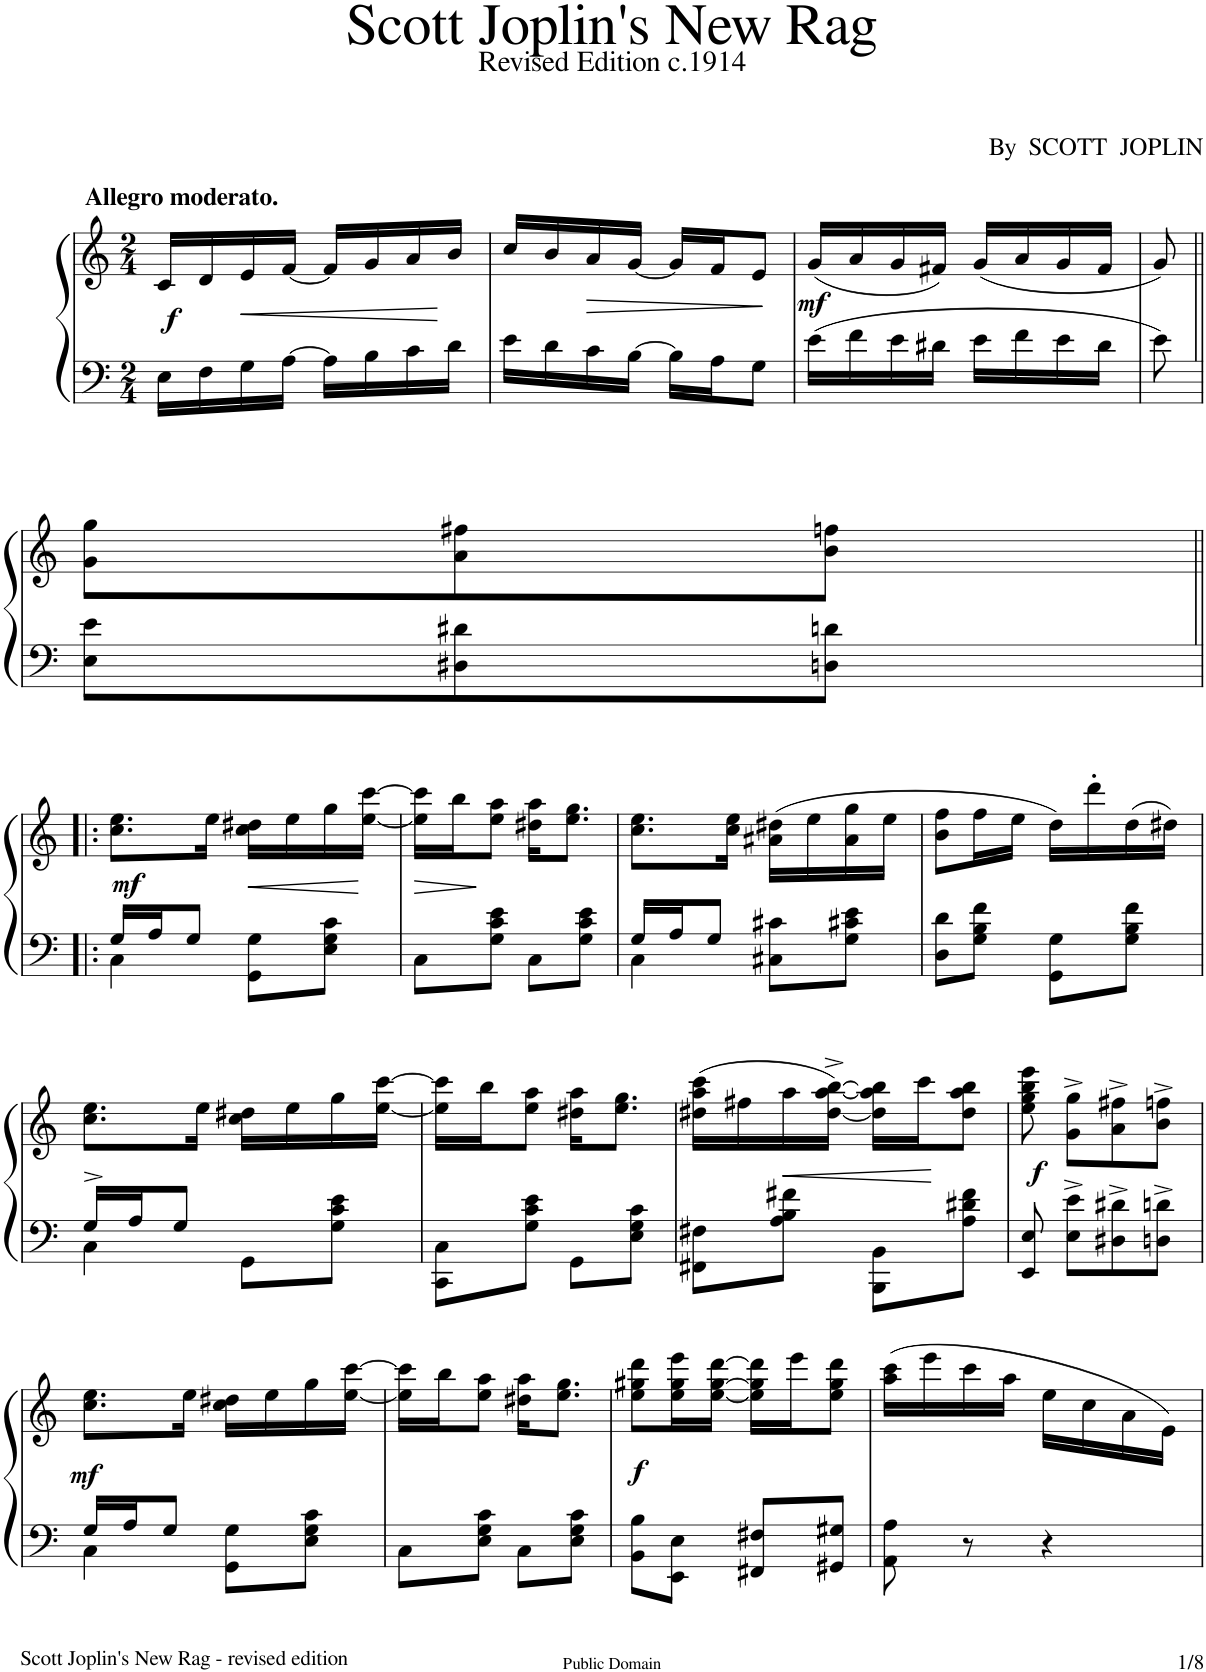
**kern	**kern	**dynam
*part1	*part1	*part1
*staff2	*staff1	*staff1/2
*I"Piano	*	*
*I'Pno.	*	*
*clefF4	*clefG2	*
*k[]	*k[]	*
*M2/4	*M2/4	*
=1	=1	=1
!	!LO:TX:a:B:t=Allegro moderato.	!
!	!	!LO:DY:b
16E\LL	16c/LL	f
16F\	16d/	.
!	!	!LO:HP:b
16G\	16e/	<
[16A\JJ	[16f/JJ	.
16A\LL]	16f/LL]	.
16B\	16g/	.
16c\	16a/	.
16d\JJ	16b/JJ	[
=2	=2	=2
16e\LL	16cc/LL	.
16d\	16b/	.
!	!	!LO:HP:b
16c\	16a/	>
[16B\JJ	[16g/JJ	.
16B\LL]	16g/LL]	.
16A\J	16f/J	.
8G\J	8e/J	.
.	.	]
=3	=3	=3
!	!	!LO:DY:b
16e\LL	(16g/LL	mf
16f\	16a/	.
16e\	16g/	.
16d#X\JJ	16f#X/JJ)	.
16e\LL	(16g/LL	.
16f\	16a/	.
16e\	16g/	.
16d#\JJ	16f#/JJ	.
=4	=4	=4
8e\	8g/)	.
!!LO:LB:g=z
=5||	=5||	=5||
8E\ 8e\L	8g\ 8gg\L	.
8D#X\ 8d#X\	8a\ 8ff#X\	.
8Dn\ 8dn\J	8b\ 8ffn\J	.
!!LO:LB:g=z
=6!|:	=6!|:	=6!|:
*^	*	*
!	!	!	!LO:DY:b
16G/LL	4C\	8.cc\ 8.ee\L	mf
16A/J	.	.	.
8G/J	.	.	.
.	.	16ee\Jk	.
!	!	!	!LO:HP:b
8GG\ 8G\L	4ryy	16cc\ 16dd#X\LL	<
.	.	16ee\	.
8E\ 8G\ 8c\J	.	16gg\	.
.	.	[16ee\ [16ccc\JJ	.
*v	*v	*	*
.	.	[
=7	=7	=7
!	!	!LO:HP:b
8C\L	16ee\] 16ccc\]LL	>
.	16bb\J	.
8G\ 8c\ 8e\J	8ee\ 8aa\J	.
8C\L	16dd#X\ 16aa\KL	]
.	8.ee\ 8.gg\J	.
8G\ 8c\ 8e\J	.	.
=8	=8	=8
*^	*	*
16G/LL	4C\	8.cc\ 8.ee\L	.
16A/J	.	.	.
8G/J	.	.	.
.	.	16cc\ 16ee\Jk	.
8C#X\ 8c#X\L	4ryy	(16a#X\ 16dd#X\LL	.
.	.	16ee\	.
8G\ 8c#X\ 8e\J	.	16a#\ 16gg\	.
.	.	16ee\JJ	.
*v	*v	*	*
=9	=9	=9
8D\ 8d\L	8b\ 8ff\L	.
8G\ 8B\ 8f\J	16ff\L	.
.	16ee\JJ	.
8GG\ 8G\L	16dd\LL)	.
.	16ddd'\	.
8G\ 8B\ 8f\J	(16dd\	.
.	16dd#X\JJ)	.
!!LO:LB:g=z
=10	=10	=10
*^	*	*
16G^>/LL	4C\	8.cc\ 8.ee\L	.
16A/J	.	.	.
8G/J	.	.	.
.	.	16ee\Jk	.
8GG\L	4ryy	16cc\ 16dd#X\LL	.
.	.	16ee\	.
8G\ 8c\ 8e\J	.	16gg\	.
.	.	[16ee\ [16ccc\JJ	.
*v	*v	*	*
=11	=11	=11
8CC\ 8C\L	16ee\] 16ccc\]LL	.
.	16bb\J	.
8G\ 8c\ 8e\J	8ee\ 8aa\J	.
8GG\L	16dd#X\ 16aa\KL	.
.	8.ee\ 8.gg\J	.
8E\ 8G\ 8c\J	.	.
=12	=12	=12
8FF#X\ 8F#X\L	(16dd#X\ 16aa\ 16ccc\LL	.
.	16ff#X\	.
!	!	!LO:HP:b
8A\ 8B\ 8f#X\J	16aa\	<
.	[16dd#\^> [16aa\^> [16bb\^>JJ)	.
8BBB\ 8BB\L	16dd#\] 16aa\] 16bb\]LL	.
.	16ccc\J	.
8A\ 8d#X\ 8f#\J	8dd#\ 8aa\ 8bb\J	[
=13	=13	=13
!	!	!LO:DY:b
8EE/ 8E/	8ee\ 8gg\ 8bb\ 8eee\	f
8E\^> 8e\^>L	8g\^> 8gg\^>L	.
8D#X\^> 8d#X\^>	8a\^> 8ff#X\^>	.
8Dn\^> 8dn\^>J	8b\^> 8ffn\^>J	.
!!LO:LB:g=z
=14	=14	=14
*^	*	*
!	!	!	!LO:DY:b
16G/LL	4C\	8.cc\ 8.ee\L	mf
16A/J	.	.	.
8G/J	.	.	.
.	.	16ee\Jk	.
8GG\ 8G\L	4ryy	16cc\ 16dd#X\LL	.
.	.	16ee\	.
8E\ 8G\ 8c\J	.	16gg\	.
.	.	[16ee\ [16ccc\JJ	.
*v	*v	*	*
=15	=15	=15
8C\L	16ee\] 16ccc\]LL	.
.	16bb\J	.
8E\ 8G\ 8c\J	8ee\ 8aa\J	.
8C\L	16dd#X\ 16aa\KL	.
.	8.ee\ 8.gg\J	.
8E\ 8G\ 8c\J	.	.
=16	=16	=16
!	!	!LO:DY:b
8BB\ 8B\L	8ee\ 8gg#X\ 8ddd\L	f
8EE\ 8E\J	16ee\ 16gg#\ 16eee\L	.
.	[16ee\ [16gg#\ [16ddd\JJ	.
8FF#X/ 8F#X/L	16ee\] 16gg#\] 16ddd\]LL	.
.	16eee\J	.
8GG#X/ 8G#X/J	8ee\ 8gg#\ 8ddd\J	.
=17	=17	=17
8AA\ 8A\	(16aa\ 16ccc\LL	.
.	16eee\	.
8r	16ccc\	.
.	16aa\JJ	.
4r	16ee\LL	.
.	16cc\	.
.	16a\	.
.	16e\JJ)	.
=	=	=
*-	*-	*-
